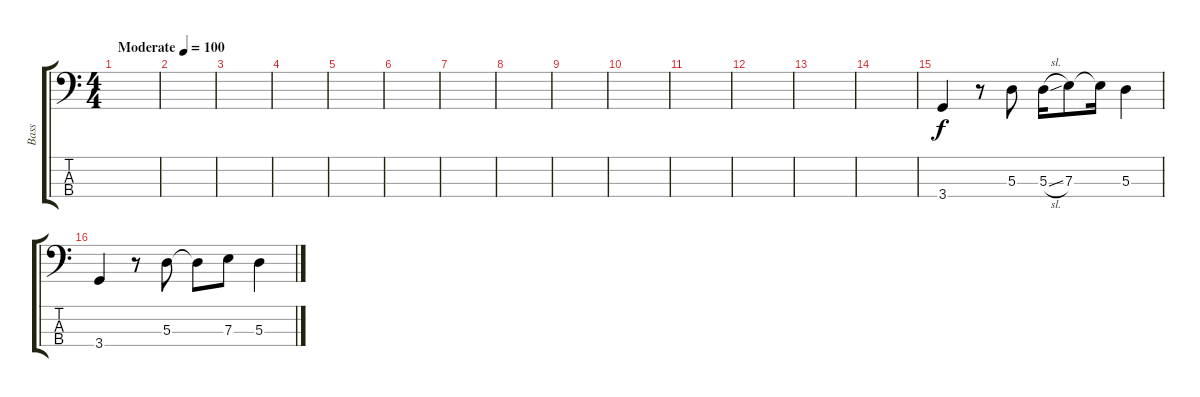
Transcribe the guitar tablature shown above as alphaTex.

\track ("Bass" "Bass") {instrument electricbassfinger}
\staff {score tabs}
\tuning (G2 D2 A1 E1) {hide}
\ts (4 4)
\tempo (100 "Moderate")
\clef f4
\ks c
|
|
|
|
|
|
|
|
|
|
|
|
|
|
3.4.4 r.8 5.3.8 5.3{sl}.16 7.3.8 7.3{t}.16 5.3.4 |
3.4.4 r.8 5.3.8 5.3{t}.8 7.3.8 5.3.4
